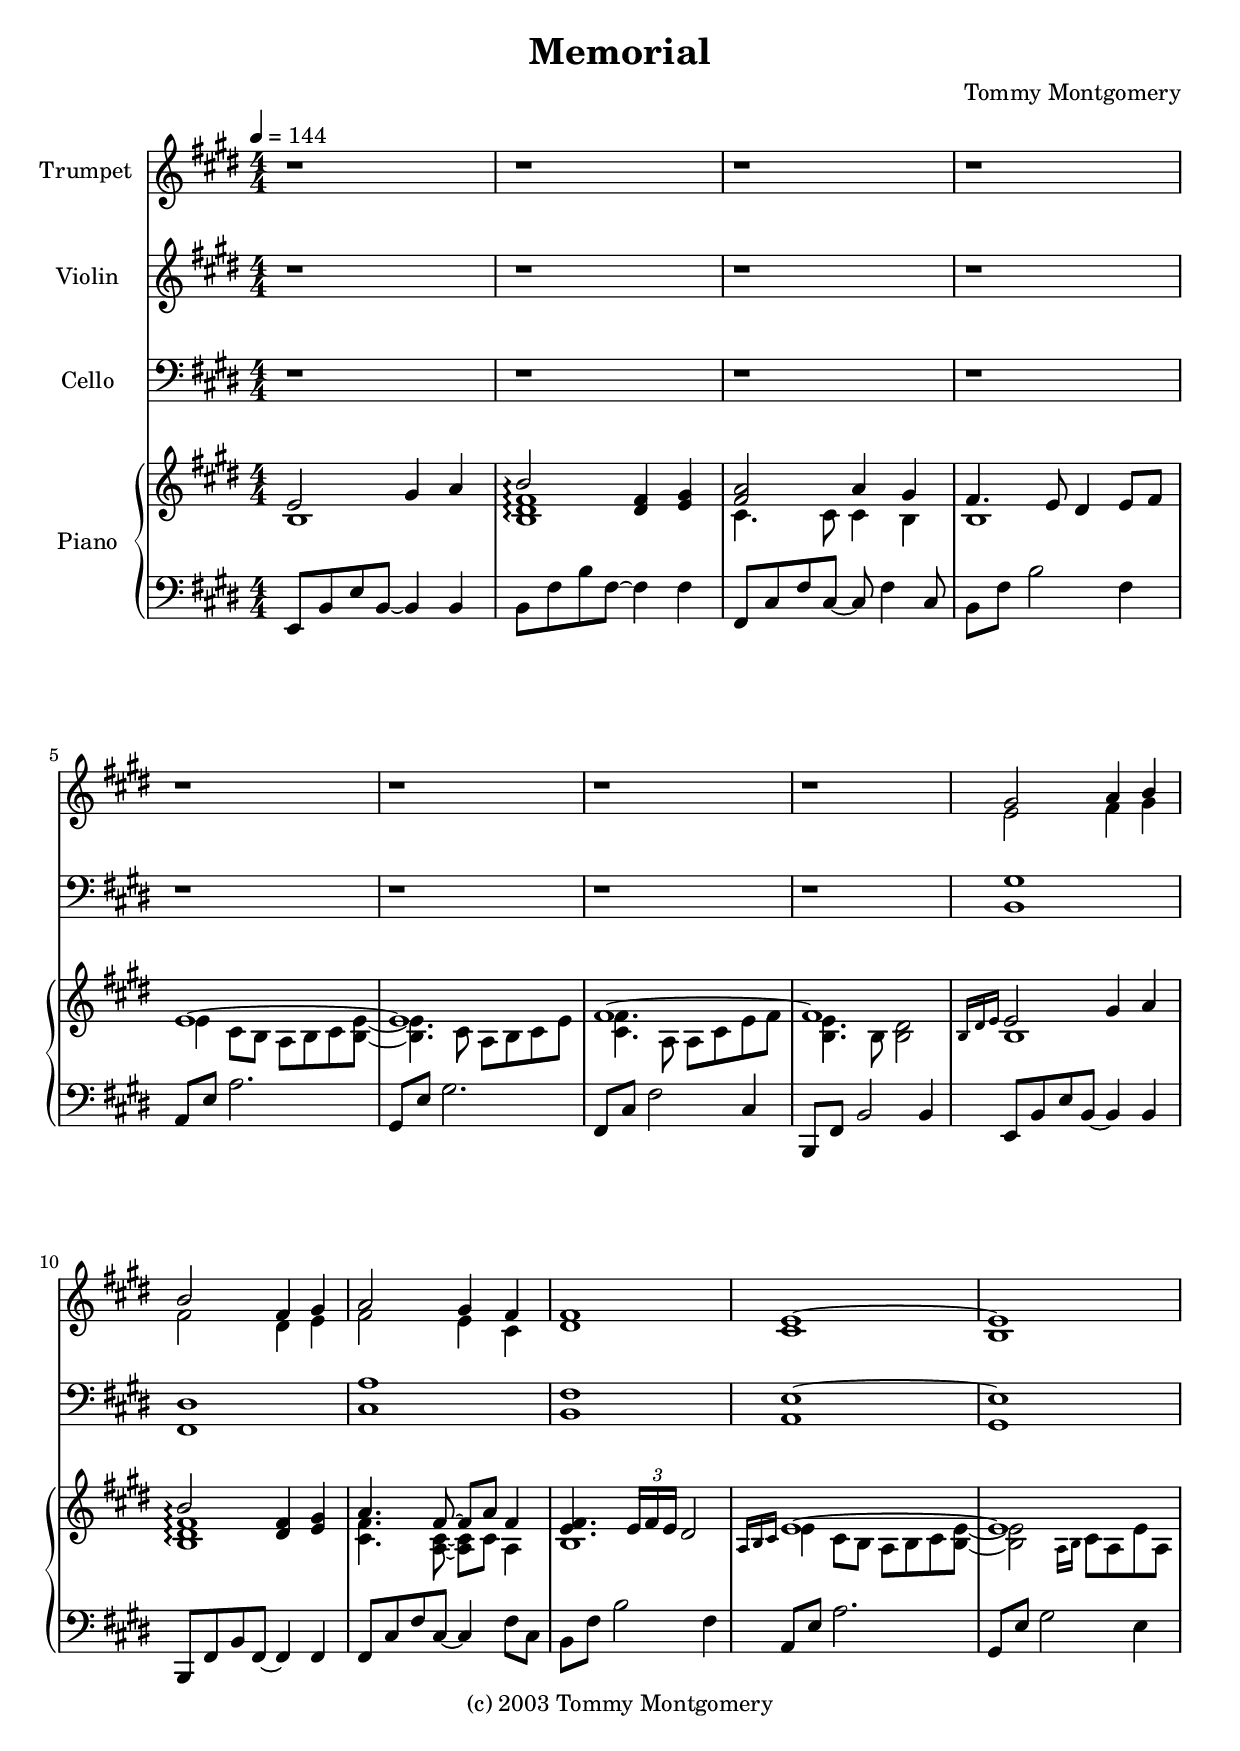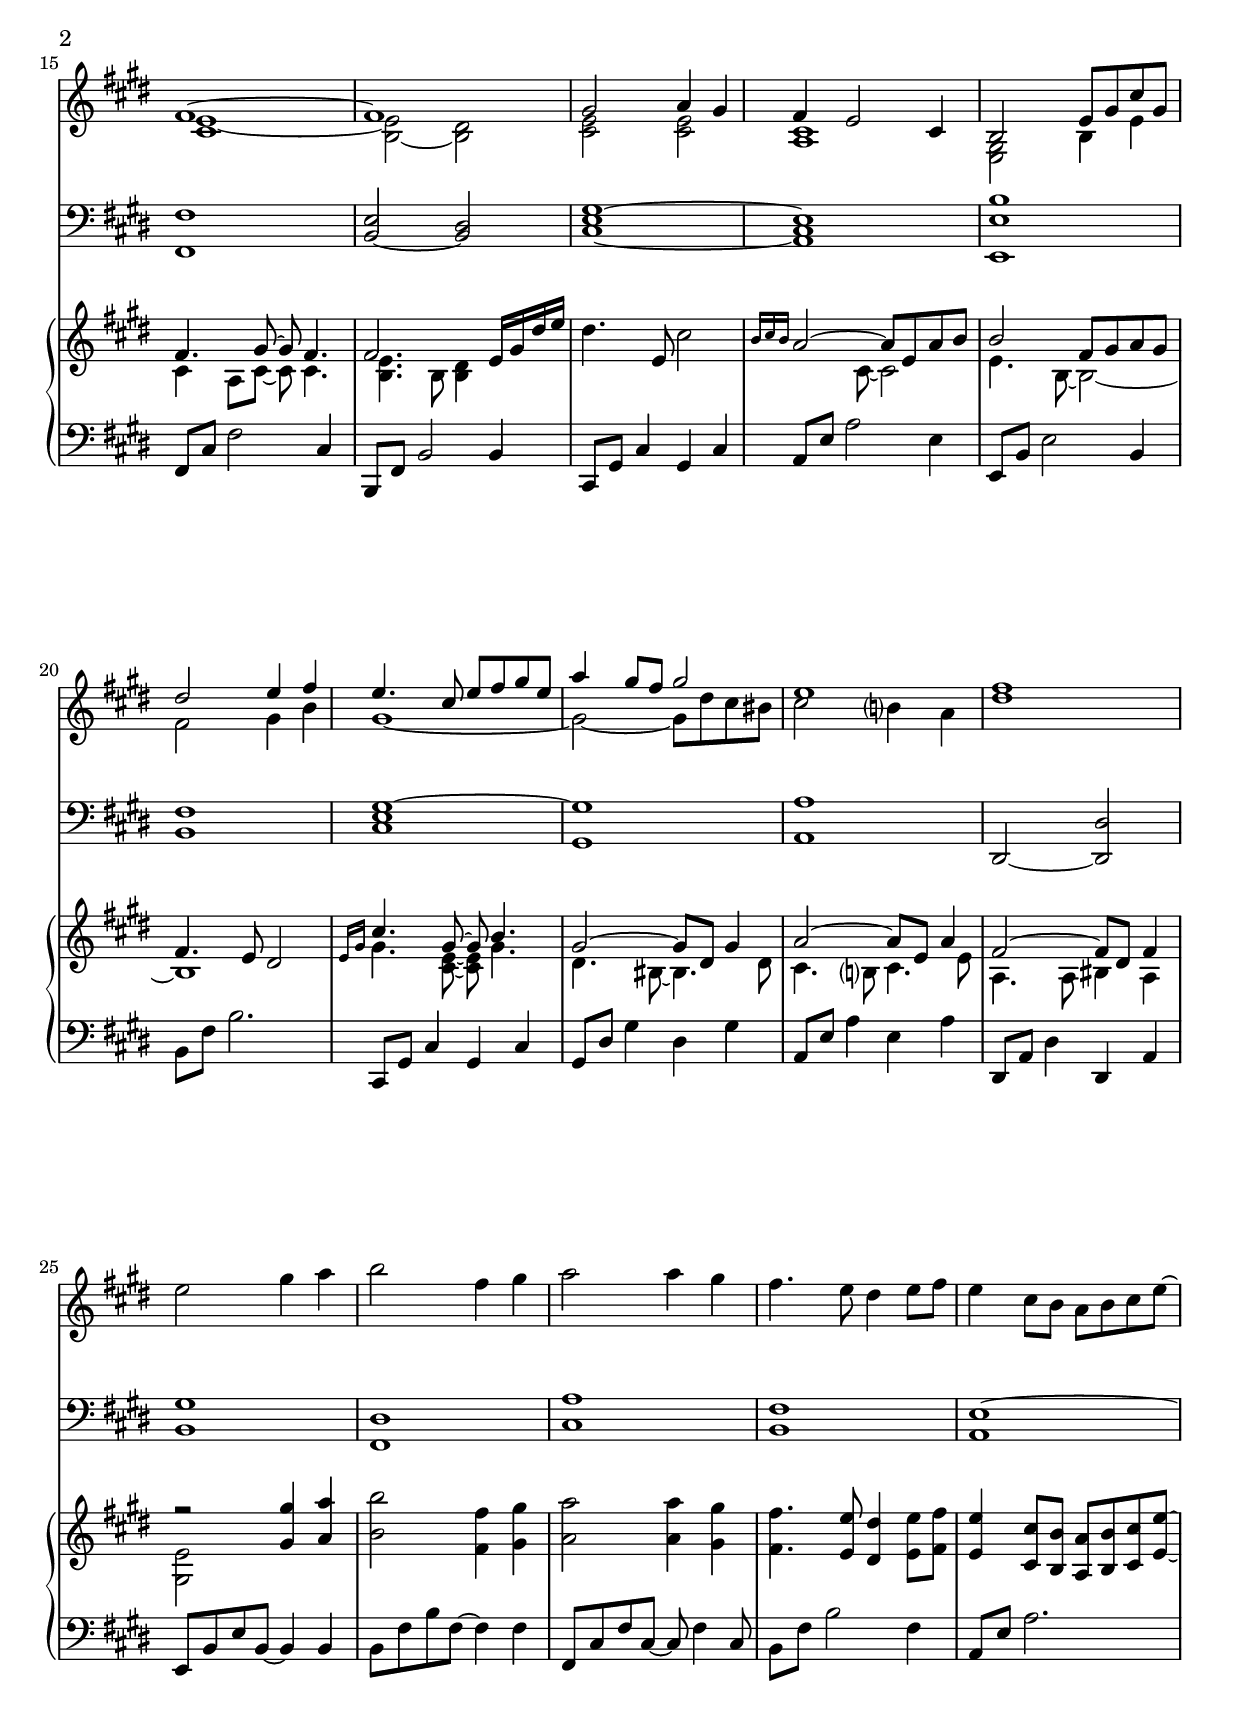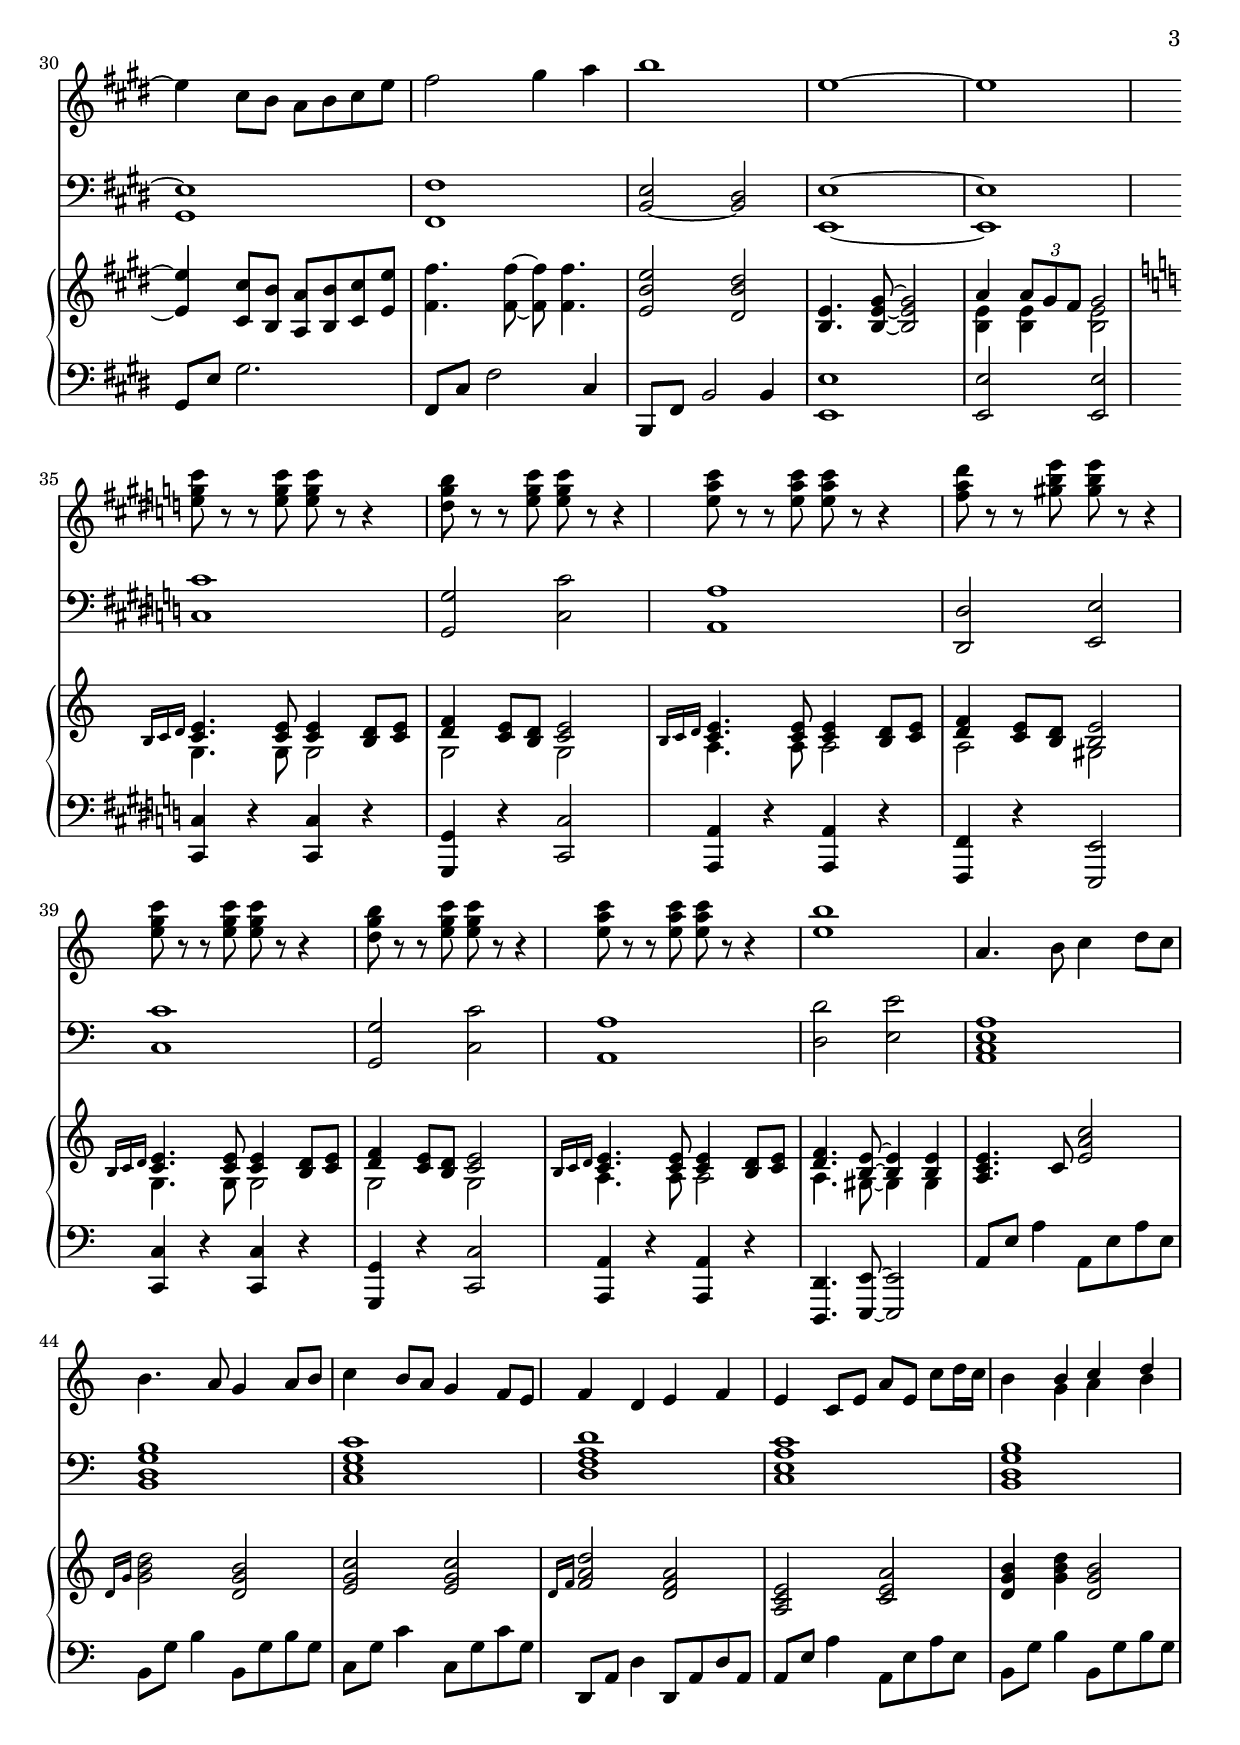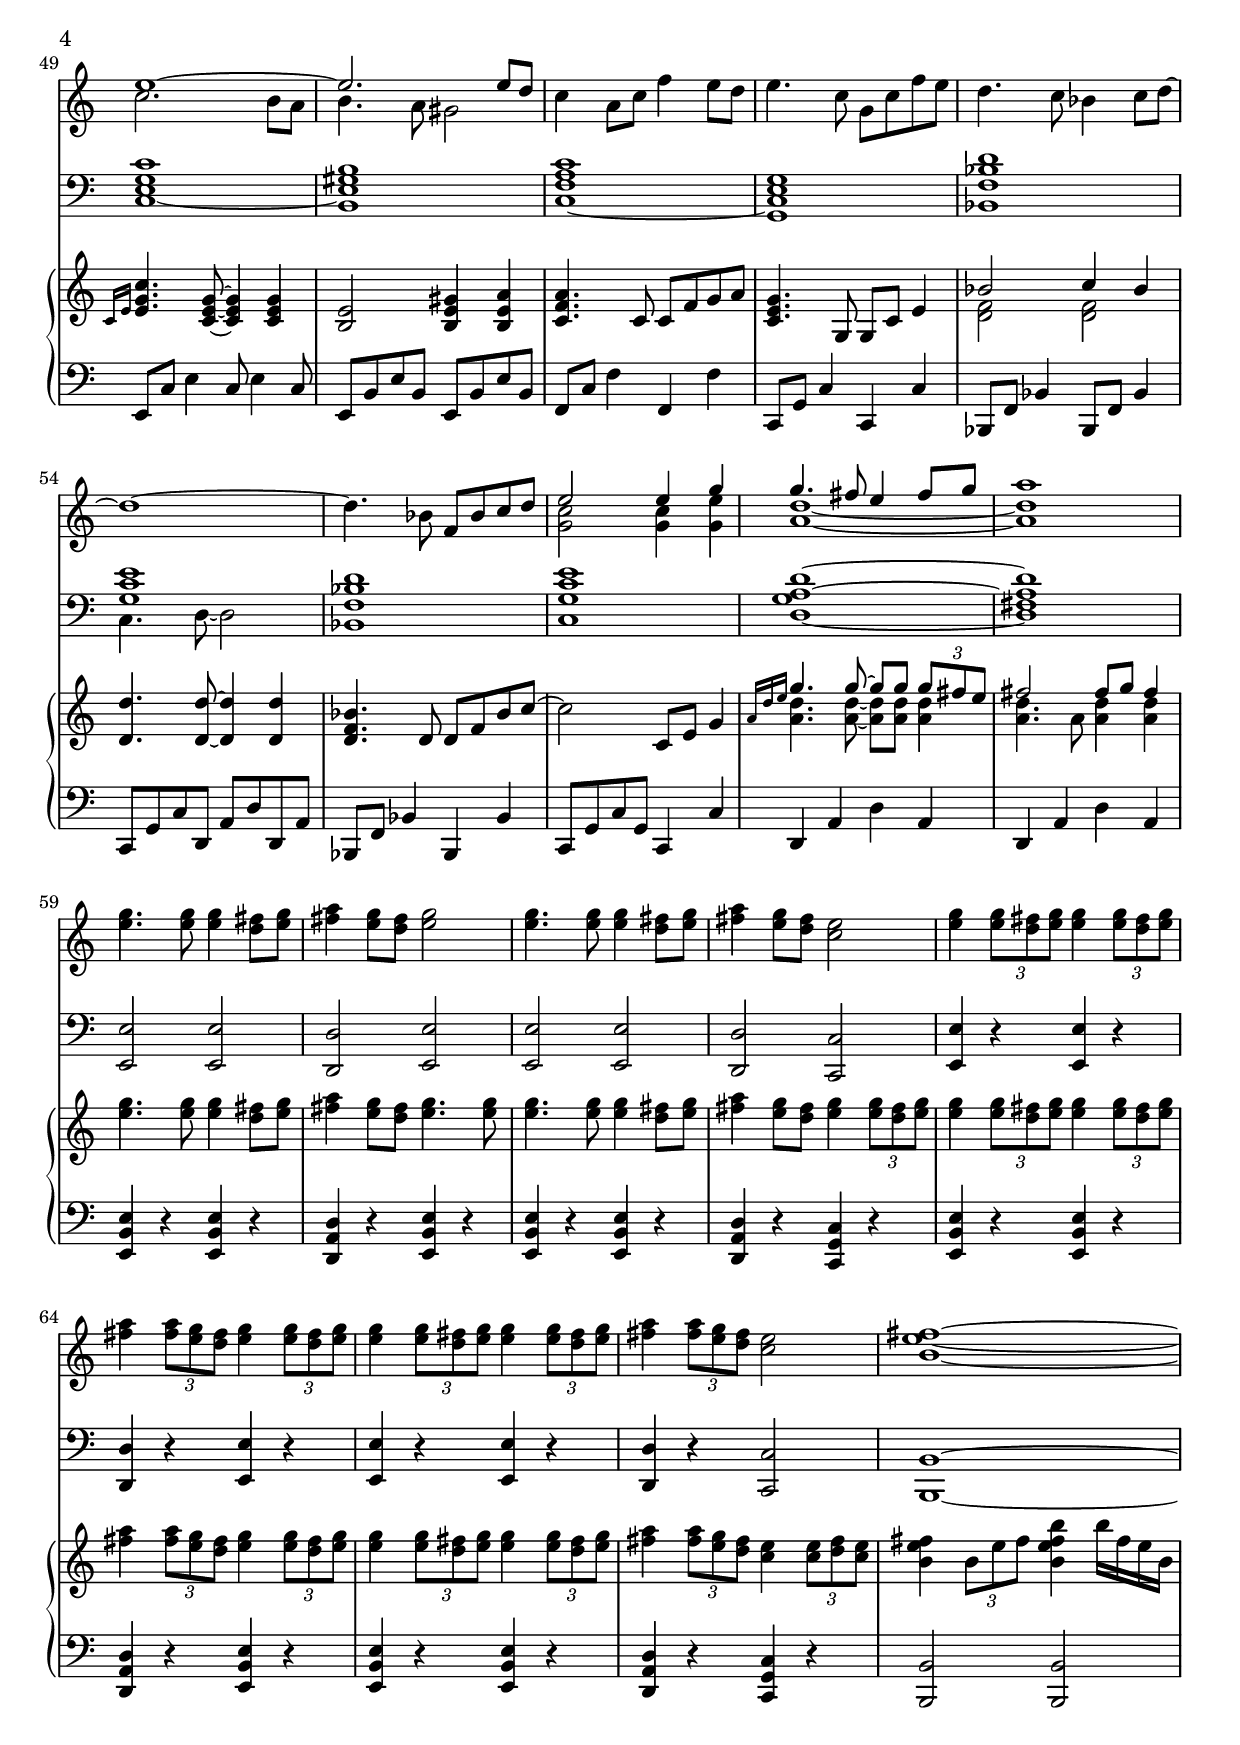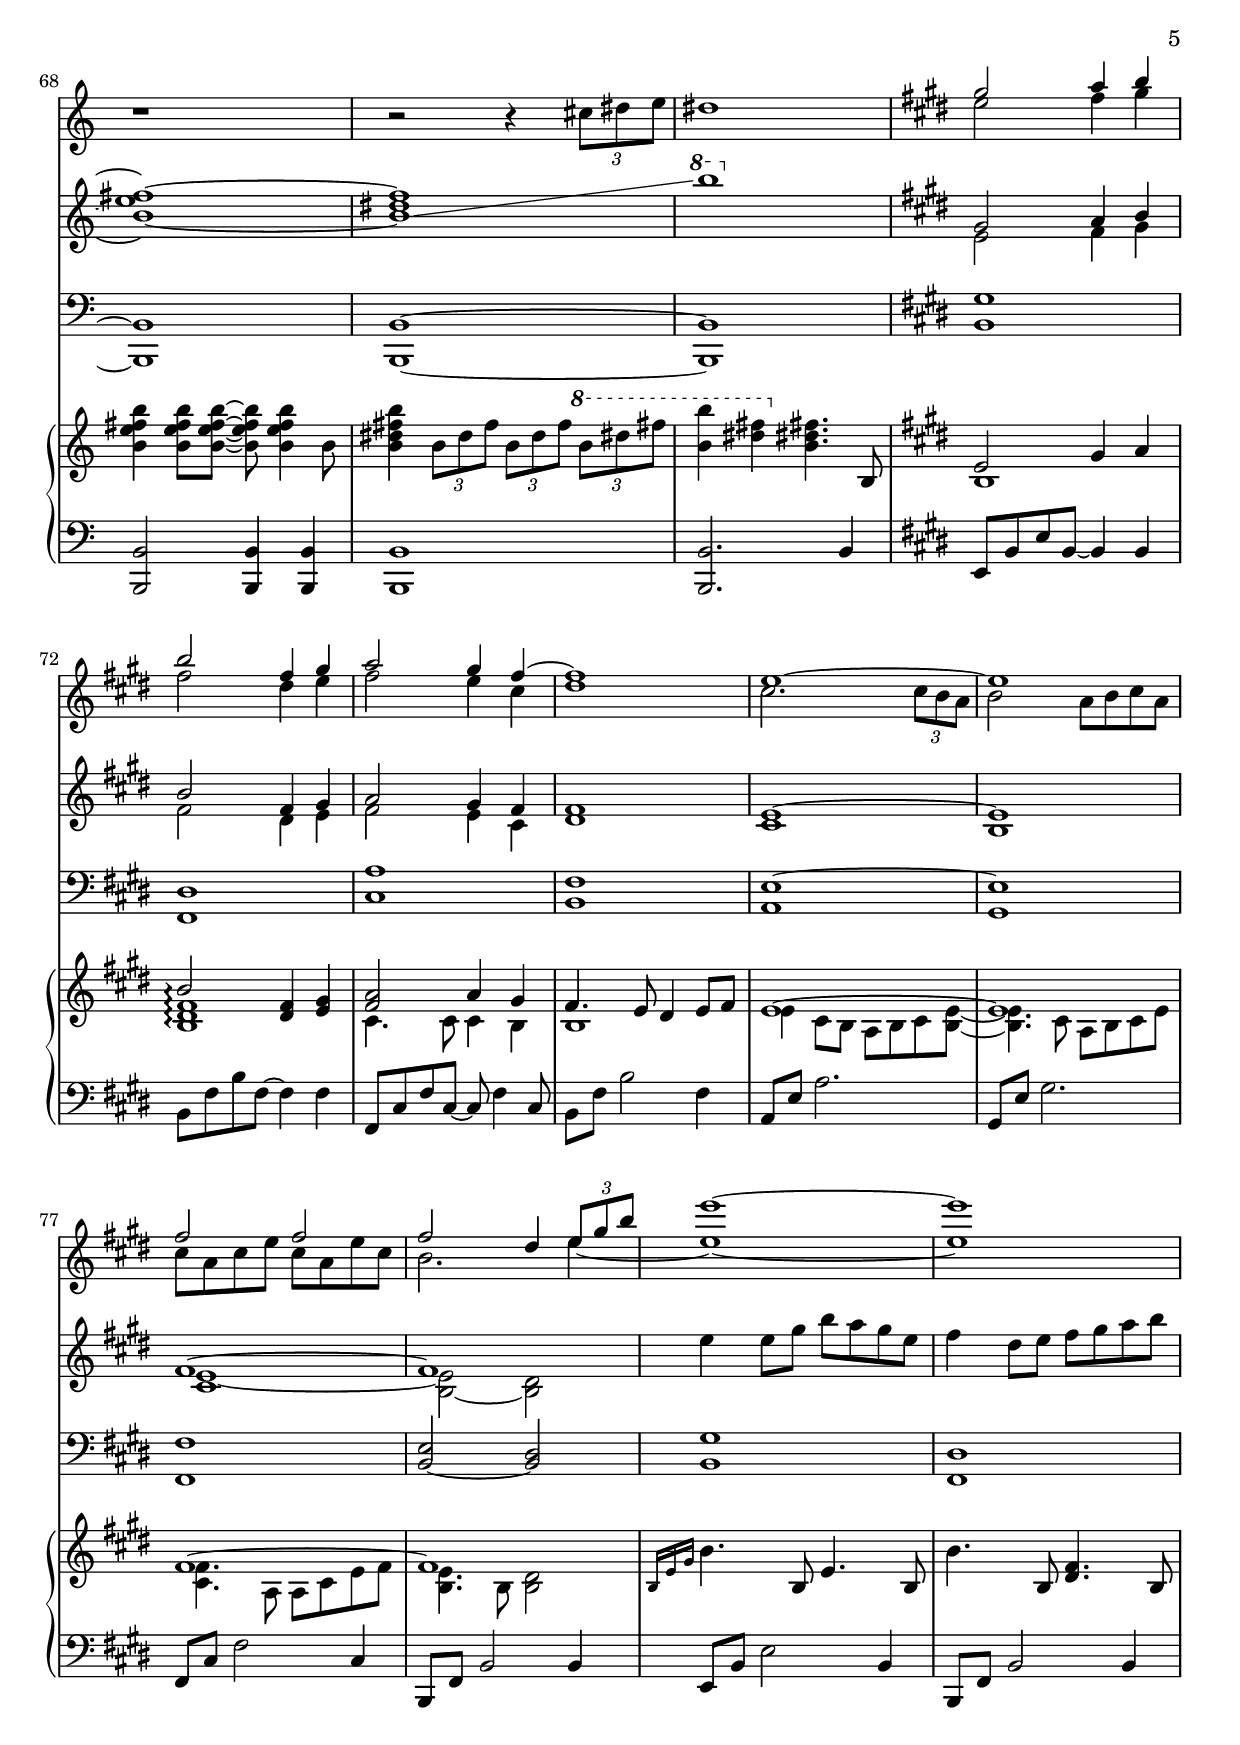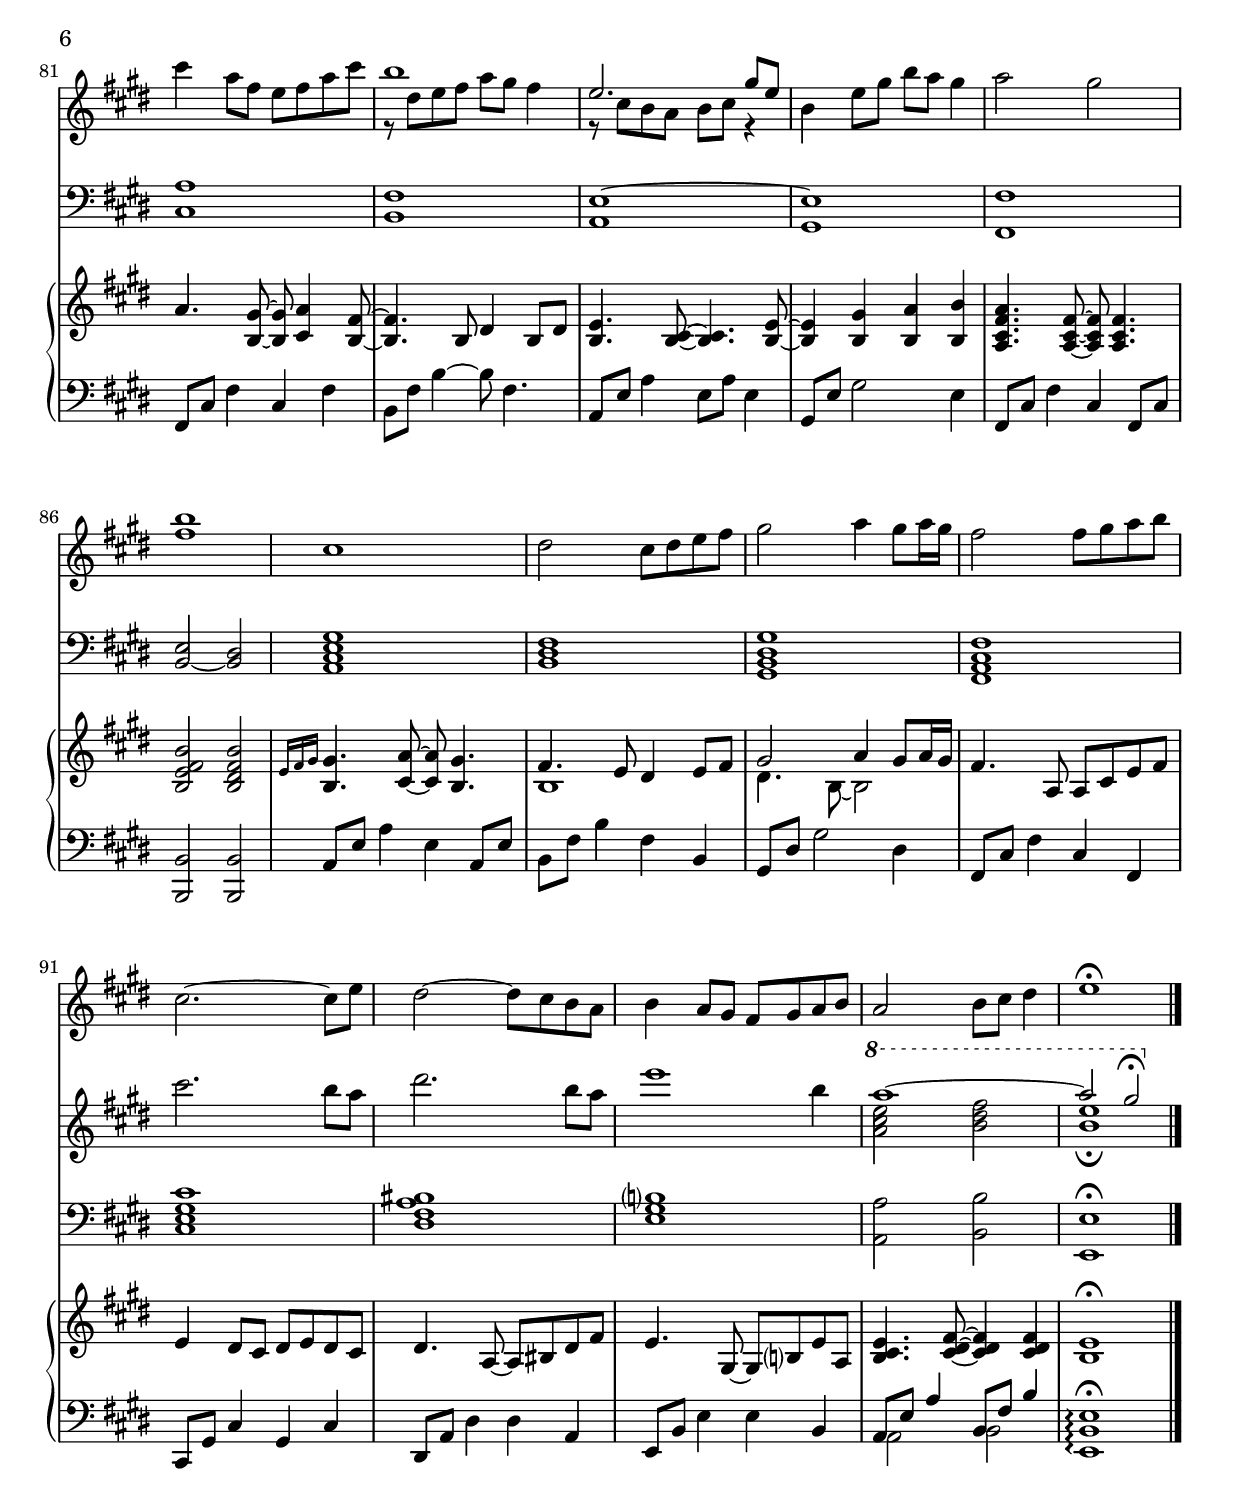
\version "2.18.2"
\language "english"

\header {
  title = "Memorial"
  composer = "Tommy Montgomery"
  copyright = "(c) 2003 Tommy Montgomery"
}

global = {
  \key e \major
  \time 4/4
  \tempo 4 = 144
  \numericTimeSignature
}

rightMainTheme = {
  <<
    { e2 gs4 a | b2\arpeggio <ds, fs>4 <e gs> | <fs a>2       a4  gs | fs4. e8 ds4 e8 fs | } \\
    { b,1      | <b ds fs>\arpeggio           | cs4. cs8      cs4 b  | b1                | }
  >>

  <<
    { e1 ~                    | e1               | fs1 ~                  | fs                  | } \\
    { e4 cs8 b a b cs <b e> ~ | q4. cs8 a b cs e | <cs fs>4. a8 a cs e fs | <b, e>4. b8 <b ds>2 | }
  >>
}

leftMainTheme = {
  e8 b' e b ~ b4 b |
  b8 fs' b fs ~ fs4 fs |
  fs,8 cs' fs cs ~ cs fs4 cs8 |
  b8 fs' b2 fs4  |

  a,8 e' a2. |
  gs,8 e' gs2. |
  fs,8 cs' fs2 cs4 |
  b,8 fs' b2 b4 |
}

violinMainTheme = {
  <<
    { gs2 a4  b  | b2  fs4 gs | a2  gs4 fs | fs1 } \\
    { e2  fs4 gs | fs2 ds4 e  | fs2 e4  cs | ds1 }
  >>

  <<
    { e1 ~ | e | fs ~      | fs              | } \\
    { cs1  | b | <cs e ~>1 | <b ~ e>2 <b ds> | }
  >>
}

celloMainTheme = {
  <b gs'>1 | <fs ds'> | <cs' a'> | <b fs'> |
  <a e' ~> | <gs e'> | <fs fs'> | <b ~ e>2 <b ds> |
}

right = {
  \global
  \set Score.connectArpeggios = ##t

  \rightMainTheme

  <<
    { \grace { b16 ds e } e2 gs4 a | b2\arpeggio <ds, fs>4 <e gs> | a4.       fs8     ~ fs a8  fs4 | <e fs>4. \times 2/3 { e16 fs e } ds2 | } \\
    { b1                           | <b ds fs>\arpeggio           | <cs fs>4. <a cs>8 ~ q  cs8 a4 | b1                                    | }
  >>

  <<
    { \grace { a16 b cs } e1 ~  | e1                              | fs4.   gs8 ~ gs fs4. | fs2.               e16 gs ds' e | } \\
    { e,4 cs8 b a b cs <b e> ~  | q2 \grace { a16 b } cs8 a e' a, | cs4 a8 cs8 ~ cs cs4. | <b e>4. b8 <b ds>4 s4           | }
  >>

  ds'4. e,8 cs'2 |

  <<
    { \grace { b16 cs b } a2 ~ a8 e a b | } \\
    { s4. cs,8 ~ cs2                    | }
  >>

  <<
    { b'2 fs8 gs a gs  | fs4. e8 ds2 | } \\
    { e4.    b8 ~ b2 ~ | b1          | }
  >>

  <<
    { \grace { e16 gs } cs4. gs8     ~ gs b4.   | gs2           ~ gs8 ds gs4     | } \\
    {                   gs4. <cs, e>8 ~ q  gs'4. | ds4. bs8 ~ bs4.           ds8 | }
  >>

  <<
    { a'2 ~   a8   e a4    | fs2 ~    fs8 ds fs4 | } \\
    { cs4. b?8 cs4.     e8 | a,4.  a8 bs4    a4  |  }
  >>

  <<
    { r2      <gs' gs'>4 <a a'> | } \\
    { <gs, e'>2 s2                | }
  >>

  <b' b'>2 <fs fs'>4 <gs gs'> |
  <a a'>2 q4 <gs gs'> |
  <fs fs'>4. <e e'>8 <ds ds'>4 <e e'>8 <fs fs'> |
  <e e'>4 <cs cs'>8 <b b'> <a a'> <b b'> <cs cs'> <e e'> ~ |
  q4 <cs cs'>8 <b b'> <a a'> <b b'> <cs cs'> <e e'> |
  <fs fs'>4. q8 ~ q8 q4. | <e b' e>2 <ds b' ds> |

  <b e>4. <b e gs>8 ~ q2 |
  <<
    { a'4 \times 2/3 { a8 gs fs } gs2 } \\
    { <b, e>4 q q2 }
  >>

  \key c \major

  <<
    { \grace { b16 c d } <c e>4.   q8 q4       <b d>8 <c e> | <d f>4 <c e>8 <b d> <c e>2  | } \\
    {                    g4.       g8 g2                    | g2                  g2      | }
  >>

  <<
    { \grace { b16 c d } <c e>4.   q8 q4       <b d>8 <c e> | <d f>4 <c e>8 <b d> <b e>2  | } \\
    {                    a4.       a8 a2                    | a2                  gs2     | }
  >>

  <<
    { \grace { b16 c d } <c e>4.   q8 q4       <b d>8 <c e> | <d f>4 <c e>8 <b d> <c e>2  | } \\
    {                    g4.       g8 g2                    | g2                  g2      | }
  >>

  <<
    { \grace { b16 c d } <c e>4.   q8 q4       <b d>8 <c e> | <d f>4. <b e>8 ~ q4  q  | } \\
    {                    a4.       a8 a2                    | a4.     gs8    ~ gs4 gs | }
  >>

  <a c e>4. c8 <e a c>2 | \grace { d16 g } <g b d>2 <d g b>2 |
  <e g c>2 q2 | \grace { d16 f } <f a d>2 <d f a> |
  <a c e>2 <c e a>2 | <d g b>4 <g b d> <d g b>2 |
  \grace { c16 e } <e g c>4. <c e g>8 ~ q4 q4 | <b e>2 <b e gs>4 <b e a>4 |

  <c f a>4. c8 c f g a | <c, e g>4. g8 g c e4 |
  <<
    { bf'2   c4 bf } \\
    { <d, f>2 <d f> }
  >>
  <d d'>4. q8 ~ q4 q4 |
  <d f bf>4. d8 d f bf c ~ | c2 c,8 e g4 \grace { a16 d e }  |
  <<
    { g4.      g8 ~ g g \times 2/3 { g fs e } | fs2        fs8 g  fs4 | } \\
    { <a, d>4. q8 ~ q q              q4       | <a d>4. a8 <a d>4 q   | }
  >>

  <e' g>4. q8 q4 <d fs>8 <e g> | <fs a>4 <e g>8 <d fs> <e g>4. q8 |
  <e g>4. q8 q4 <d fs>8 <e g> | <fs a>4 <e g>8 <d fs> <e g>4 \times 2/3 { q8 <d fs> <e g> } |
  <e g>4 \times 2/3 { q8 <d fs> <e g> } q4 \times 2/3 { q8 <d fs> <e g> } |
  <fs a>4 \times 2/3 { q8 <e g> <d fs> } <e g>4 \times 2/3 { q8 <d fs> <e g> } |
  <e g>4 \times 2/3 { q8 <d fs> <e g> } q4 \times 2/3 { q8 <d fs> <e g> } |
  <fs a>4 \times 2/3 { q8 <e g> <d fs> } <c e>4 \times 2/3 { q8 <d fs> <c e> } |

  <b e fs>4 \times 2/3 { b8 e fs } <b, e fs b>4 b'16 fs e b |
  <b e fs b>4 q8 q ~ q q4 b8 |
  <b ds fs b>4 \repeat unfold 2 { \times 2/3 { b8 ds fs } } \ottava #'1 \times 2/3 { b ds fs } |

  <b, b'>4 <ds fs>  \ottava #'0 <b, ds fs>4. b,8 |

  \key e \major
  \rightMainTheme

  \grace { b16 e gs } b4. b,8 e4. b8 | b'4. b,8 <ds fs>4. b8 |
  a'4. <b, gs'>8 ~ q8 <cs a'>4 <b fs'>8 ~ | q4. b8 ds4 b8 ds |
  <b e>4. <b cs>8 ~ q4. <b e>8 ~ | q4 <b gs'> <b a'> <b b'> |
  <a cs fs a>4. <a cs fs>8 ~ q8 q4. | <b e fs b>2 <b ds fs b> |

  \grace { e16 fs gs } <b, gs'>4. <cs a'>8 ~ q <b gs'>4. | << { fs'4. e8 ds4 e8 fs } \\ { b,1 } >> |
  << { gs'2 a4 gs8 a16 gs } \\ { ds4. b8 ~ b2 } >> | fs'4. a,8 a cs e fs |
  e4 ds8 cs ds e ds cs | ds4. a8 ~ a bs ds fs |
  e4. gs,8 ~ gs b? e a, | <b cs e>4. <cs ds fs>8 ~ q4 q |
  <b e>1\fermata \bar "|."

}

left = {
  \global
  \set Score.connectArpeggios = ##t

  \leftMainTheme

  e,8 b' e b ~ b4 b |
  b,8 fs' b fs ~ fs4 fs |
  fs8 cs' fs cs ~ cs4 fs8 cs |
  b8 fs' b2 fs4  |

  a,8 e' a2. |
  gs,8 e' gs2 e4 |
  fs,8 cs' fs2 cs4 |
  b,8 fs' b2 b4 |

  cs,8 gs' cs4 gs cs |
  a8 e' a2 e4 |
  e,8 b' e2 b4 |
  b8 fs' b2. |

  cs,,8 gs' cs4 gs cs |
  gs8 ds' gs4 ds gs |
  a,8 e' a4 e a |
  ds,,8 a' ds4 ds, a' |

  e8 b' e b ~ b4 b |
  b8 fs' b fs ~ fs4 fs |
  fs,8 cs' fs cs ~ cs fs4 cs8 |
  b8 fs' b2 fs4  |

  a,8 e' a2. |
  gs,8 e' gs2. |
  fs,8 cs' fs2 cs4 |
  b,8 fs' b2 b4 |

  <e, e'>1 | q2 q2 |

  \key c \major

  <c c'>4 r <c c'>4 r | <g g'> r <c c'>2 |
  <a a'>4 r <a a'>4 r | <f f'> r <e e'>2 |
  <c' c'>4 r <c c'>4 r | <g g'> r <c c'>2 |
  <a a'>4 r <a a'>4 r | <d, d'>4. <e e'>8 ~ q2 |

  a'8 e' a4 a,8 e' a e |
  b g' b4 b,8 g' b g |
  c, g' c4 c,8 g' c g |
  d, a' d4 d,8 a' d a |

  a8 e' a4 a,8 e' a e |
  b g' b4 b,8 g' b g |
  e, c' e4 c8 e4 c8 |
  e, b' e b e, b' e b |

  f c' f4 f, f' |
  c,8 g' c4 c, c' |
  bf,8 f' bf4 bf,8 f' bf4 |
  c,8 g' c d, a' d d, a' |

  bf,8 f' bf4 bf, bf' |
  c,8 g' c g c,4 c' |
  \repeat unfold 2 { d, a' d a }

  \repeat unfold 2 {
    <e b' e>4 r <e b' e>4 r |
    <d a' d>4 r <e b' e>4 r |
    <e b' e>4 r <e b' e>4 r |
    <d a' d>4 r <c g' c>4 r |
  }

  <b b'>2 q | q q4 q | q1 | q2. b'4 |

  \key e \major

  \relative c, {
    \leftMainTheme
  }

  e,8 b'8 e2 b4 |
  b,8 fs'8 b2 b4 |
  fs8 cs'8 fs4 cs fs |
  b,8 fs'8 b4 ~ b8 fs4. |

  a,8 e' a4 e8 a e4 |
  gs,8 e' gs2 e4 |
  fs,8 cs' fs4 cs fs,8 cs' |
  <b, b'>2 q2 |

  a'8 e' a4 e a,8 e' |
  b8 fs' b4 fs b, |
  gs8 ds' gs2 ds4 |
  fs,8 cs' fs4 cs fs, |

  cs8 gs' cs4 gs cs |
  ds,8 a' ds4 ds a |
  e8 b' e4 e b |
  <<
    { a8 e' a4 b,8 fs' b4 | } \\
    { a,2      b2         | }
  >>

  <e, b' e>1\arpeggio\fermata |
}

highStrings = \new Staff \with {
  instrumentName = "Violin"
  midiInstrument = #"violin"
} {
  \global
  \clef treble \relative c'' {
    \repeat unfold 8 r1
    \violinMainTheme

    <<
      { gs'2     a4 gs | fs e2 cs4 | b2       e8 gs cs gs | ds'2 e4  fs | } \\
      { <cs, e>2 q     | <a cs>1   | <e gs>2  b'4    e4   | fs2  gs4 b  | }
    >>

    <<
      { e4. cs8 e fs gs e | a4 gs8 fs gs2               | e1        | fs1 | } \\
      { gs,1 ~              | gs2 ~        gs8 ds' cs bs | cs2 b?4 a | ds1 | }
    >>

    e2 gs4 a | b2 fs4 gs | a2 a4 gs | fs4. e8 ds4 e8 fs |
    e4 cs8 b a b cs e ~ | e4 cs8 b a b cs e |
    fs2 gs4 a | b1 |

    e,1 ~ | e |

    \key c \major

    <e g c>8 r r <e g c> q r8 r4 | <d g b>8 r r <e g c> q r r4 |
    <e a c>8 r r <e a c> q r8 r4 | <f a d>8 r r <gs b e> q r r4 |
    <e g c>8 r r <e g c> q r8 r4 | <d g b>8 r r <e g c> q r r4 |
    <e a c>8 r r <e a c> q r8 r4 | <e b'>1 |

    a,4. b8 c4 d8 c | b4. a8 g4 a8 b | c4 b8 a g4 f8 e | f4 d e f |
    e4 c8 e a e c' d16 c |
    <<
      { s4 b c d | e1 ~     | e2.        e8 d | } \\
      { b4 g a b | c2. b8 a | b4. a8 gs2       | }
    >>

    c4 a8 c f4 e8 d | e4. c8 g c f e | d4. c8 bf4 c8 d ~ | d1 ~ |
    d4. bf8 f bf c d |
    <<
      { e2      e4 g      | g4. fs8 e4 fs8 g | a1 | } \\
      { <g, c>2 q4 <g e'> | <a d>1 ~         | q1 |  }
    >>

    <e' g>4. q8 q4 <d fs>8 <e g> | <fs a>4 <e g>8 <d fs> <e g>2 |
    <e g>4. q8 q4 <d fs>8 <e g> | <fs a>4 <e g>8 <d fs> <c e>2 |
    <e g>4 \times 2/3 { q8 <d fs> <e g> } q4 \times 2/3 { q8 <d fs> <e g> } |
    <fs a>4 \times 2/3 { q8 <e g> <d fs> } <e g>4 \times 2/3 { q8 <d fs> <e g> } |
    <e g>4 \times 2/3 { q8 <d fs> <e g> } q4 \times 2/3 { q8 <d fs> <e g> } |
    <fs a>4 \times 2/3 { q8 <e g> <d fs> } <c e>2 |

    <b e fs>1 ~ | q1 ~ |
    <b ds fs>1\glissando  | \ottava #'1 b''1 \ottava #'0 |

    \key e \major

    \relative c'' {
      \violinMainTheme
    }

    e,,4 e8 gs b a gs e |
    fs4 ds8 e fs gs a b |
    cs4 a8 fs e fs a cs |
    <<
      { b1                  | e,2.           gs8 e } \\
      { r8 ds e fs a gs fs4 | r8 cs b a b cs r4    }
    >>

    b4 e8 gs b a gs4 |
    a2 gs | << { b1 | } \\ { fs1 } >>

    cs1 | ds2 cs8 ds e fs | gs2 a4 gs8 a16 gs | fs2 fs8 gs a b |
    cs2. b8 a | ds2. b8 a |
    <<
      { e'1     | \ottava #'1 a1 ~                | a2 gs2\fermata    | } \\
      { s2. b,4 | <a cs e>2 <b ds fs> | <b e>1\fermata | }
    >>
  }
}

lowStrings = \new Staff \with {
  instrumentName = "Cello"
  midiInstrument = #"string ensemble 1"
} {
  \global
  \clef bass \relative c {
    \repeat unfold 8 r1

    \celloMainTheme

    <cs ~ e ~ gs>1 | <a cs e> | <e e' b'> | <b' fs'> |
    <cs e gs ~> | <gs gs'> | <a a'> | ds,2 ~ <ds ds'> |

    \relative c {
      \celloMainTheme
    }

    <e e'>1 ~ | q1 |
    \key c \major

    <c' c'>1 | <g g'>2 <c c'> | <a a'>1 | <d, d'>2 <e e'> |
    <c' c'>1 | <g g'>2 <c c'> | <a a'>1 | <d d'>2 <e e'> |

    <a, c e a>1 | <b d g b> | <c e g c> | <d f a d> |
    <c e a c> | <b d g b> | <c e ~ g c> | <b e gs b> |

    <c ~ f a c> | <g c e g> | <bf f' bf d> | << { <g' c e>1 } \\ { c,4. d8 ~ d2 } >> |
    <bf f' bf d>1 | <c g' c e> | <d ~ g a ~ d ~> | <d fs a d> |

    <e, e'>2 q2 | <d d'> <e e'> | q2 q2 | <d d'> <c c'> |
    <e e'>4 r4 <e e'>4 r4 | <d d'>4 r4 <e e'>4 r4 |
    <e e'>4 r4 <e e'>4 r4 | <d d'>4 r4 <c c'>2 |
    <b b'>1 ~ | q1 | q1 ~ | q1 |

    \key e \major

    \relative c { \repeat unfold 2 \celloMainTheme }

    <a' cs e gs>1 | <b ds fs> | <gs b ds gs> | <fs a cs fs> |
    <cs' e gs cs> | <ds fs a bs> | <e gs b?> | <a, a'>2 <b b'> |
    <e, e'>1\fermata |

  }
}

brass = \new Staff \with {
  instrumentName = "Trumpet"
  midiInstrument = #"brass section"
} {
  \global
  \clef treble \relative c'' {
    \repeat unfold 34 r1

    \key c \major
    \repeat unfold 8 r1
    \repeat unfold 16 r1
    \repeat unfold 8 r1
    \repeat unfold 2 r1

    r2 r4 \times 2/3 { cs8 ds e } | ds1 |

    \key e \major

    <<
      { gs2 a4  b  | b2  fs4 gs | a2  gs4 fs ~ | fs1 | } \\
      { e2  fs4 gs | fs2 ds4 e  | fs2 e4  cs   | ds1 | }
    >>

    <<
      { e1 ~                        | e            | fs2        fs2          | } \\
      { cs2. \times 2/3 { cs8 b a } | b2 a8 b cs a | cs a8 cs e cs a8 e' cs  | }
    >>

    <<
      { fs2 ds4 \times 2/3 { e8 gs b } | e1 ~ | e1 | } \\
      { b,2.                 e4 ~      | e1 ~ | e1 | }
    >>

    \repeat unfold 6 r1 |
    \repeat unfold 4 r1 |
    cs2. ~ cs8 e | ds2 ~ ds8 cs b a | b4 a8 gs fs gs a b | a2 b8 cs ds4 |
    e1\fermata |

  }
}

\score {
  <<
    \brass
    \highStrings
    \lowStrings
    \new PianoStaff \with {
      instrumentName = "Piano"
    } <<
      \new Staff = "right" \with {
        midiInstrument = "acoustic grand"
      } \relative c' \right
      \new Staff = "left" \with {
        midiInstrument = "acoustic grand"
      } { \clef bass \relative c, \left }
    >>
  >>
  \layout {
    \context {
      \Staff \RemoveEmptyStaves
    }
  }
  \midi {
    \context {
      \Score
    }
  }
}